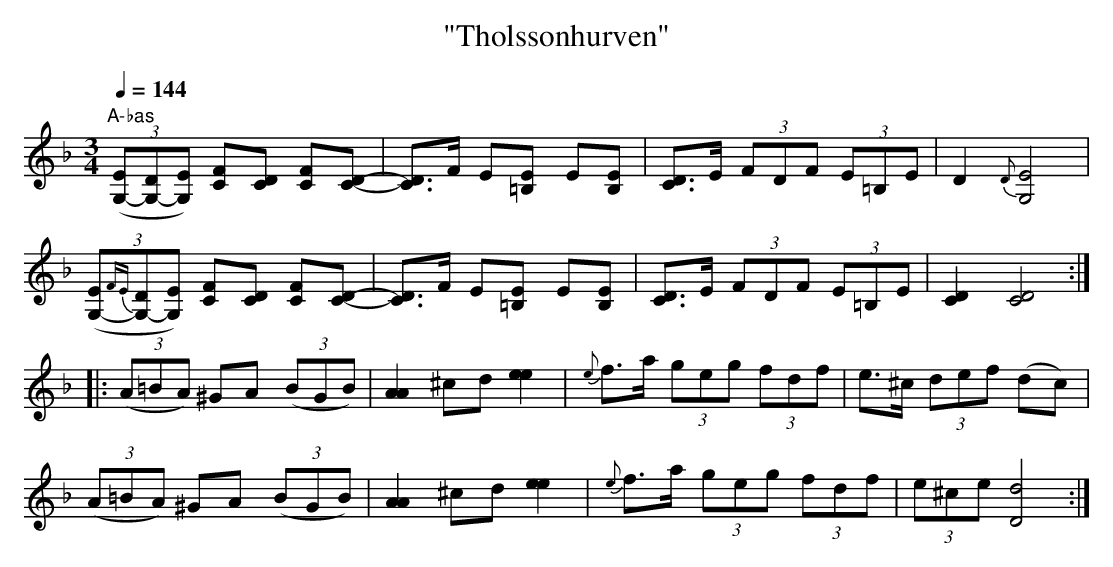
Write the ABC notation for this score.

X:1b
T:"Tholssonhurven"
M:3/4
L:1/8
K:Dm
Q:1/4=144
"A-bas"(3([G,-E][G,-D][G,E]) [CF][CD] [CF][C-D-]|[C3/2D3/2]F/ E[=B,E] E[B,E]|[C3/2D3/2]E/ (3FDF (3E=B,E|D2 {D}[G,4E4]|!
(3([G,-E]{FE}[G,-D][G,E]) [CF][CD] [CF][C-D-]|[C3/2D3/2]F/ E[=B,E] E[B,E]|[C3/2D3/2]E/ (3FDF (3E=B,E|[C2D2][C4D4]::!
((3A=BA) ^GA ((3BGB)|[A2A2] ^cd [e2e2]|{e}f>a (3geg (3fdf|e>^c (3def (dc)|!
((3A=BA) ^GA ((3BGB)|[A2A2] ^cd [e2e2]|{e}f>a (3geg (3fdf|(3e^ce [D4d4]:|]
